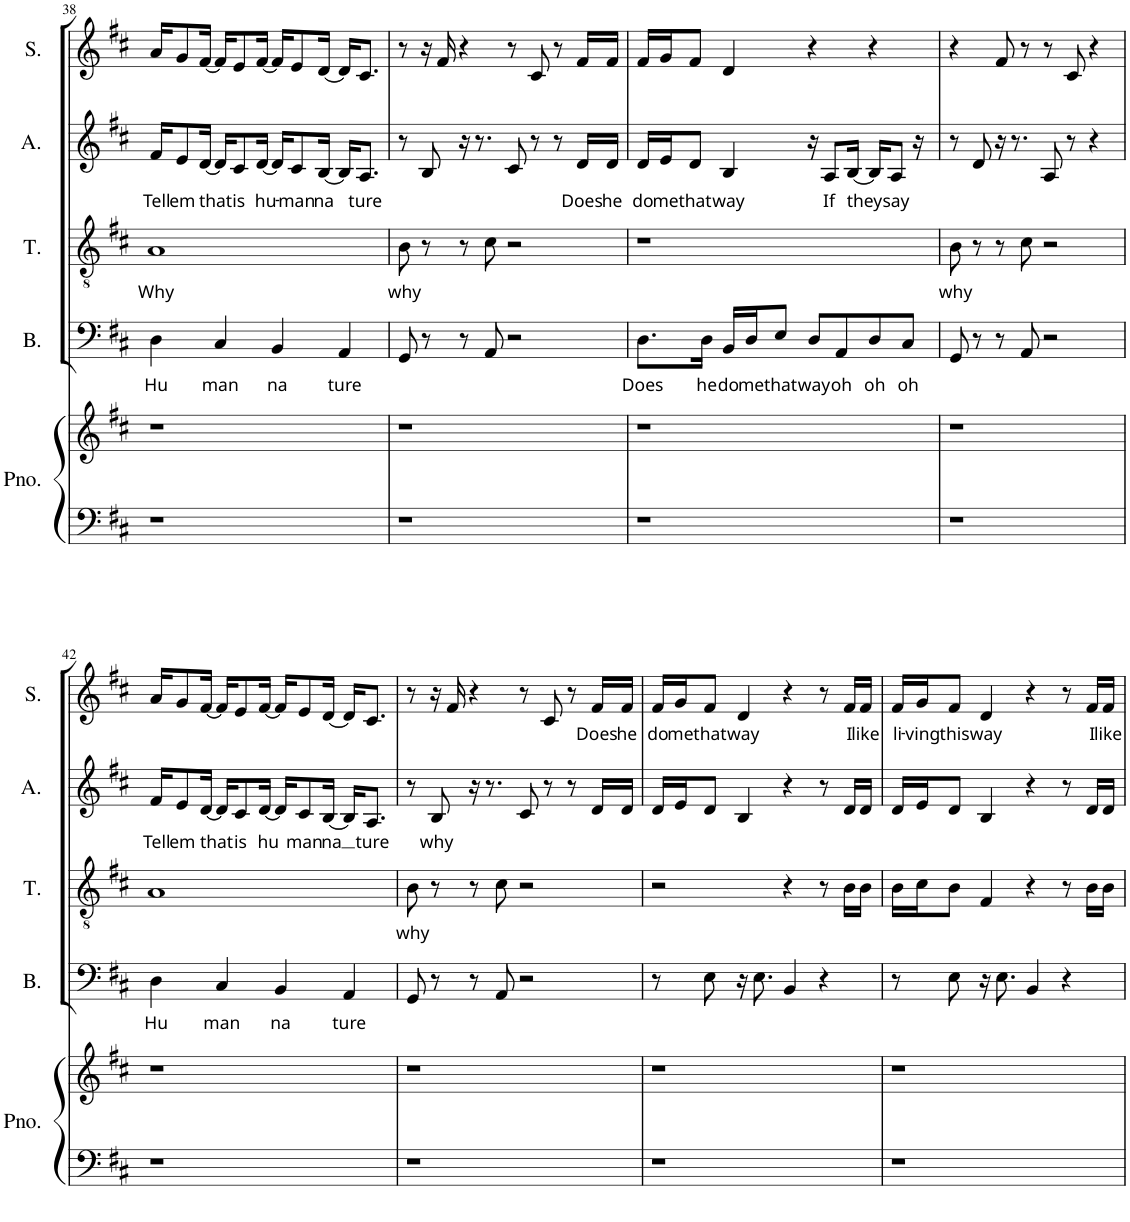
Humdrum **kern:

**kern	**kern	**kern	**text	**kern	**text	**kern	**text	**kern	**text
*part5	*part5	*part4	*part4	*part3	*part3	*part2	*part2	*part1	*part1
*staff6	*staff5	*staff4	*staff4	*staff3	*staff3	*staff2	*staff2	*staff1	*staff1
*I"Piano	*	*I"BASS	*	*I"TENOR	*	*I"ALTO	*	*I"SOPRANO	*
*I'Pno.	*	*I'B.	*	*I'T.	*	*I'A.	*	*I'S.	*
!!LO:PB:g=z
*clefF4	*clefG2	*clefF4	*	*clefGv2	*	*clefG2	*	*clefG2	*
*	*	*	*	*Trd7c12	*	*	*	*	*
*k[f#c#]	*k[f#c#]	*k[f#c#]	*	*k[f#c#]	*	*k[f#c#]	*	*k[f#c#]	*
*D:	*D:	*D:	*	*D:	*	*D:	*	*D:	*
*M4/4	*M4/4	*M4/4	*	*M4/4	*	*M4/4	*	*M4/4	*
=38	=38	=38	=38	=38	=38	=38	=38	=38	=38
!	!	!	!LO:LY:b	!	!LO:LY:b	!	!LO:LY:b	!	!
1r	1r	4D\	Hu	1A	Why	16f#/KL	Tell	16a/KL	.
!	!	!	!	!	!	!	!LO:LY:b	!	!
.	.	.	.	.	.	8e/	em	8g/	.
!	!	!	!	!	!	!	!LO:LY:b	!	!
.	.	.	.	.	.	[16d/Jk	that	[16f#/Jk	.
!	!	!	!LO:LY:b	!	!	!	!	!	!
.	.	4C#/	man	.	.	16d/KL]	.	16f#/KL]	.
!	!	!	!	!	!	!	!LO:LY:b	!	!
.	.	.	.	.	.	8c#/	is	8e/	.
!	!	!	!	!	!	!	!LO:LY:b	!	!
.	.	.	.	.	.	[16d/Jk	hu-	[16f#/Jk	.
!	!	!	!LO:LY:b	!	!	!	!	!	!
.	.	4BB/	na	.	.	16d/KL]	.	16f#/KL]	.
!	!	!	!	!	!	!	!LO:LY:b	!	!
.	.	.	.	.	.	8c#/	-man	8e/	.
!	!	!	!	!	!	!	!LO:LY:b	!	!
.	.	.	.	.	.	[16B/Jk	na	[16d/Jk	.
!	!	!	!LO:LY:b	!	!	!	!	!	!
.	.	4AA/	ture	.	.	16B/KL]	.	16d/KL]	.
!	!	!	!	!	!	!	!LO:LY:b	!	!
.	.	.	.	.	.	8.A/J	ture	8.c#/J	.
=39	=39	=39	=39	=39	=39	=39	=39	=39	=39
!	!	!	!	!	!LO:LY:b	!	!	!	!
1r	1r	8GG/	.	8B\	why	8r	.	8r	.
.	.	8r	.	8r	.	8B/	.	16r	.
.	.	.	.	.	.	.	.	16f#/	.
.	.	8r	.	8r	.	16r	.	4r	.
.	.	.	.	.	.	8.r	.	.	.
.	.	8AA/	.	8c#\	.	.	.	.	.
.	.	2r	.	2r	.	8c#/	.	8r	.
.	.	.	.	.	.	8r	.	8c#/	.
.	.	.	.	.	.	8r	.	8r	.
!	!	!	!	!	!	!	!LO:LY:b	!	!
.	.	.	.	.	.	16d/LL	Does	16f#/LL	.
!	!	!	!	!	!	!	!LO:LY:b	!	!
.	.	.	.	.	.	16d/JJ	he	16f#/JJ	.
=40	=40	=40	=40	=40	=40	=40	=40	=40	=40
!	!	!	!LO:LY:b	!	!	!	!LO:LY:b	!	!
1r	1r	8.D\L	Does	1r	.	16d/LL	do	16f#/LL	.
!	!	!	!	!	!	!	!LO:LY:b	!	!
.	.	.	.	.	.	16e/J	me	16g/J	.
!	!	!	!	!	!	!	!LO:LY:b	!	!
.	.	.	.	.	.	8d/J	that	8f#/J	.
!	!	!	!LO:LY:b	!	!	!	!	!	!
.	.	16D\Jk	he	.	.	.	.	.	.
!	!	!	!LO:LY:b	!	!	!	!LO:LY:b	!	!
.	.	16BB/LL	do	.	.	4B/	way	4d/	.
!	!	!	!LO:LY:b	!	!	!	!	!	!
.	.	16D/J	me	.	.	.	.	.	.
!	!	!	!LO:LY:b	!	!	!	!	!	!
.	.	8E/J	that	.	.	.	.	.	.
!	!	!	!LO:LY:b	!	!	!	!	!	!
.	.	8D/L	way	.	.	16r	.	4r	.
!	!	!	!	!	!	!	!LO:LY:b	!	!
.	.	.	.	.	.	8A/L	If	.	.
!	!	!	!LO:LY:b	!	!	!	!	!	!
.	.	8AA/	oh	.	.	.	.	.	.
!	!	!	!	!	!	!	!LO:LY:b	!	!
.	.	.	.	.	.	[16B/Jk	they	.	.
!	!	!	!LO:LY:b	!	!	!	!	!	!
.	.	8D/	oh	.	.	16B/KL]	.	4r	.
!	!	!	!	!	!	!	!LO:LY:b	!	!
.	.	.	.	.	.	8A/J	say	.	.
!	!	!	!LO:LY:b	!	!	!	!	!	!
.	.	8C#/J	oh	.	.	.	.	.	.
.	.	.	.	.	.	16r	.	.	.
=41	=41	=41	=41	=41	=41	=41	=41	=41	=41
!	!	!	!	!	!LO:LY:b	!	!	!	!
1r	1r	8GG/	.	8B\	why	8r	.	4r	.
.	.	8r	.	8r	.	8d/	.	.	.
.	.	8r	.	8r	.	16r	.	8f#/	.
.	.	.	.	.	.	8.r	.	.	.
.	.	8AA/	.	8c#\	.	.	.	8r	.
.	.	2r	.	2r	.	8A/	.	8r	.
.	.	.	.	.	.	8r	.	8c#/	.
.	.	.	.	.	.	4r	.	4r	.
!!LO:LB:g=z
=42	=42	=42	=42	=42	=42	=42	=42	=42	=42
!	!	!	!LO:LY:b	!	!	!	!LO:LY:b	!	!
1r	1r	4D\	Hu	1A	.	16f#/KL	Tell	16a/KL	.
!	!	!	!	!	!	!	!LO:LY:b	!	!
.	.	.	.	.	.	8e/	em	8g/	.
!	!	!	!	!	!	!	!LO:LY:b	!	!
.	.	.	.	.	.	[16d/Jk	that	[16f#/Jk	.
!	!	!	!LO:LY:b	!	!	!	!	!	!
.	.	4C#/	man	.	.	16d/KL]	.	16f#/KL]	.
!	!	!	!	!	!	!	!LO:LY:b	!	!
.	.	.	.	.	.	8c#/	is	8e/	.
!	!	!	!	!	!	!	!LO:LY:b	!	!
.	.	.	.	.	.	[16d/Jk	hu	[16f#/Jk	.
!	!	!	!LO:LY:b	!	!	!	!	!	!
.	.	4BB/	na	.	.	16d/KL]	.	16f#/KL]	.
!	!	!	!	!	!	!	!LO:LY:b	!	!
.	.	.	.	.	.	8c#/	man	8e/	.
!	!	!	!	!	!	!	!LO:LY:b	!	!
.	.	.	.	.	.	[16B/Jk	na	[16d/Jk	.
!	!	!	!LO:LY:b	!	!	!	!	!	!
.	.	4AA/	ture	.	.	16B/KL]	.	16d/KL]	.
!	!	!	!	!	!	!	!LO:LY:b	!	!
.	.	.	.	.	.	8.A/J	ture	8.c#/J	.
=43	=43	=43	=43	=43	=43	=43	=43	=43	=43
!	!	!	!	!	!LO:LY:b	!	!	!	!
1r	1r	8GG/	.	8B\	why	8r	.	8r	.
!	!	!	!	!	!	!	!LO:LY:b	!	!
.	.	8r	.	8r	.	8B/	why	16r	.
.	.	.	.	.	.	.	.	16f#/	.
.	.	8r	.	8r	.	16r	.	4r	.
.	.	.	.	.	.	8.r	.	.	.
.	.	8AA/	.	8c#\	.	.	.	.	.
.	.	2r	.	2r	.	8c#/	.	8r	.
.	.	.	.	.	.	8r	.	8c#/	.
.	.	.	.	.	.	8r	.	8r	.
!	!	!	!	!	!	!	!	!	!LO:LY:b
.	.	.	.	.	.	16d/LL	.	16f#/LL	Does
!	!	!	!	!	!	!	!	!	!LO:LY:b
.	.	.	.	.	.	16d/JJ	.	16f#/JJ	he
=44	=44	=44	=44	=44	=44	=44	=44	=44	=44
!	!	!	!	!	!	!	!	!	!LO:LY:b
1r	1r	8r	.	2r	.	16d/LL	.	16f#/LL	do
!	!	!	!	!	!	!	!	!	!LO:LY:b
.	.	.	.	.	.	16e/J	.	16g/J	me
!	!	!	!	!	!	!	!	!	!LO:LY:b
.	.	8E\	.	.	.	8d/J	.	8f#/J	that
!	!	!	!	!	!	!	!	!	!LO:LY:b
.	.	16r	.	.	.	4B/	.	4d/	way
.	.	8.E\	.	.	.	.	.	.	.
.	.	4BB/	.	4r	.	4r	.	4r	.
.	.	4r	.	8r	.	8r	.	8r	.
!	!	!	!	!	!	!	!	!	!LO:LY:b
.	.	.	.	16B\LL	.	16d/LL	.	16f#/LL	I
!	!	!	!	!	!	!	!	!	!LO:LY:b
.	.	.	.	16B\JJ	.	16d/JJ	.	16f#/JJ	like
=45	=45	=45	=45	=45	=45	=45	=45	=45	=45
!	!	!	!	!	!	!	!	!	!LO:LY:b
1r	1r	8r	.	16B\LL	.	16d/LL	.	16f#/LL	li-
!	!	!	!	!	!	!	!	!	!LO:LY:b
.	.	.	.	16c#\J	.	16e/J	.	16g/J	-ving
!	!	!	!	!	!	!	!	!	!LO:LY:b
.	.	8E\	.	8B\J	.	8d/J	.	8f#/J	this
!	!	!	!	!	!	!	!	!	!LO:LY:b
.	.	16r	.	4F#/	.	4B/	.	4d/	way
.	.	8.E\	.	.	.	.	.	.	.
.	.	4BB/	.	4r	.	4r	.	4r	.
.	.	4r	.	8r	.	8r	.	8r	.
!	!	!	!	!	!	!	!	!	!LO:LY:b
.	.	.	.	16B\LL	.	16d/LL	.	16f#/LL	I
!	!	!	!	!	!	!	!	!	!LO:LY:b
.	.	.	.	16B\JJ	.	16d/JJ	.	16f#/JJ	like
=	=	=	=	=	=	=	=	=	=
*-	*-	*-	*-	*-	*-	*-	*-	*-	*-
